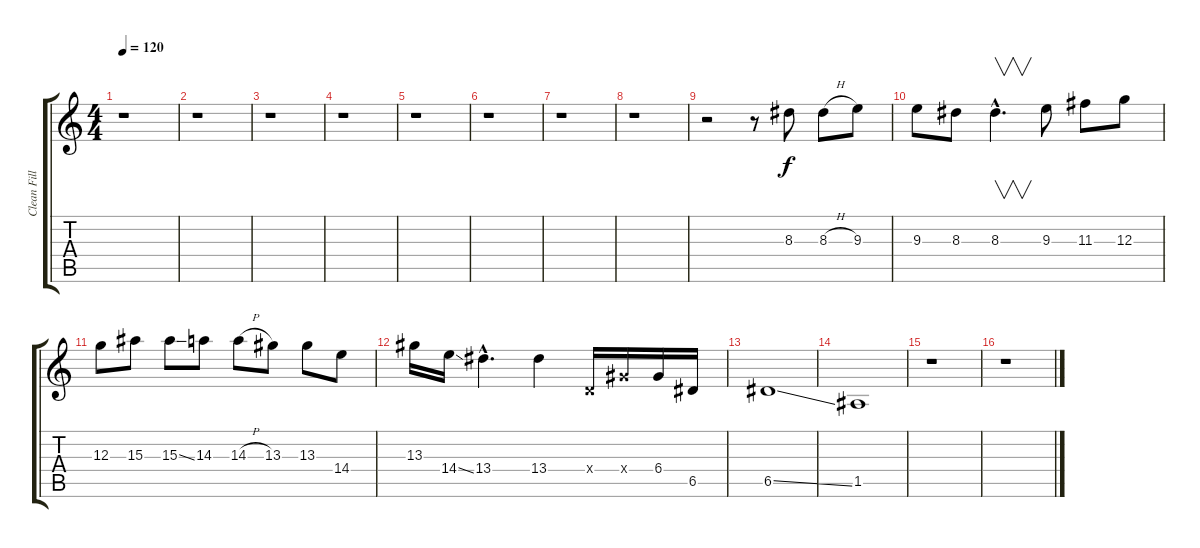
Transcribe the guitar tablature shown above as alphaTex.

\track ("Clean Fill" "Clean Fill") {instrument electricguitarclean}
\staff {score tabs}
\tuning (E4 B3 G3 D3 A2 E2) {hide}
\ts (4 4)
\tempo 120
\clef g2
\ks c
r.1{dy f} |
r.1 |
r.1 |
r.1 |
r.1 |
r.1 |
r.1 |
r.1 |
r.2 r.8 8.3.8 8.3{h}.8 9.3.8 |
9.3.8 8.3.8 8.3{hac}.4{v d} 9.3.8 11.3.8 12.3.8 |
12.3.8 15.3.8 15.3{ss}.8 14.3.8 14.3{h}.8 13.3.8 13.3.8 14.4.8 |
13.3.16 14.4{ss}.16 13.4{hac}.4{d} 13.4.4 0.4{x}.16 6.4{x}.16 6.4.16 6.5.16 |
6.5{ss}.1 |
1.5.1 |
r.1 |
r.1
